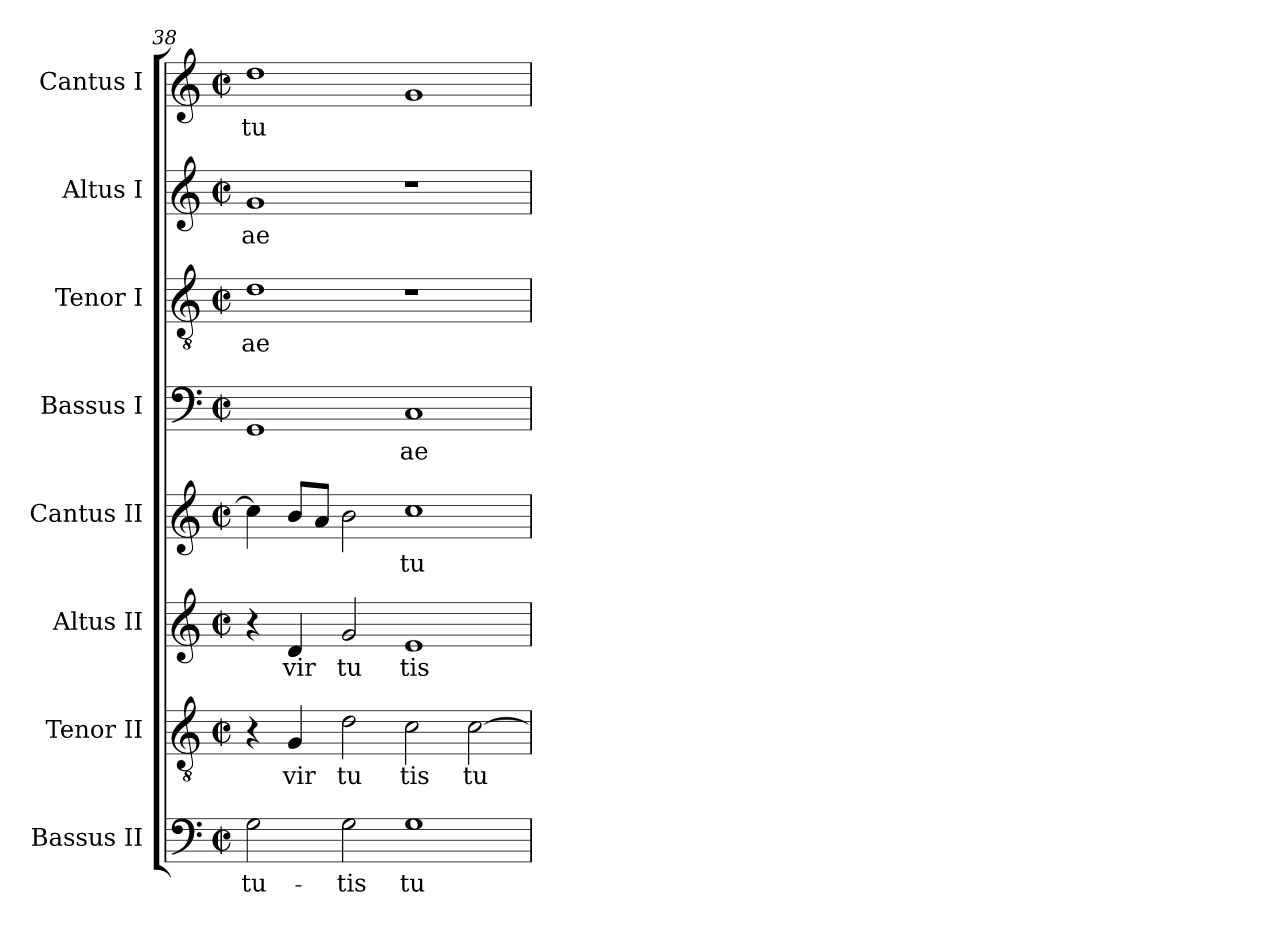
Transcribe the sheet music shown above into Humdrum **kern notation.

**kern	**text	**kern	**text	**kern	**text	**kern	**text	**kern	**text	**kern	**text	**kern	**text	**kern	**text
*part8	*part8	*part7	*part7	*part6	*part6	*part5	*part5	*part4	*part4	*part3	*part3	*part2	*part2	*part1	*part1
*staff8	*staff8	*staff7	*staff7	*staff6	*staff6	*staff5	*staff5	*staff4	*staff4	*staff3	*staff3	*staff2	*staff2	*staff1	*staff1
*I"Bassus II	*	*I"Tenor II	*	*I"Altus II	*	*I"Cantus II	*	*I"Bassus I	*	*I"Tenor I	*	*I"Altus I	*	*I"Cantus I	*
*clefF4	*	*clefGv2	*	*clefG2	*	*clefG2	*	*clefF4	*	*clefGv2	*	*clefG2	*	*clefG2	*
*M2/2	*	*M2/2	*	*M2/2	*	*M2/2	*	*M2/2	*	*M2/2	*	*M2/2	*	*M2/2	*
*met(c|)	*	*met(c|)	*	*met(c|)	*	*met(c|)	*	*met(c|)	*	*met(c|)	*	*met(c|)	*	*met(c|)	*
=38	=38	=38	=38	=38	=38	=38	=38	=38	=38	=38	=38	=38	=38	=38	=38
!	!LO:LY:b:cj	!	!	!	!	!	!	!	!	!	!LO:LY:b:cj	!	!LO:LY:b:cj	!	!LO:LY:b:cj
2G\	-tu-	4r	.	4r	.	4cc\]	.	1GG	.	1d	ae	1g	-ae	1dd	tu
!	!	!	!LO:LY:b:cj	!	!LO:LY:b:cj	!	!	!	!	!	!	!	!	!	!
.	.	4G/	vir	4d/	vir	8b/L	.	.	.	.	.	.	.	.	.
.	.	.	.	.	.	8a/J	.	.	.	.	.	.	.	.	.
!	!LO:LY:b:cj	!	!LO:LY:b:cj	!	!LO:LY:b:cj	!	!	!	!	!	!	!	!	!	!
2G\	-tis	2d\	tu	2g/	tu	2b\	.	.	.	.	.	.	.	.	.
!	!LO:LY:b:cj	!	!LO:LY:b:cj	!	!LO:LY:b:cj	!	!LO:LY:b:cj	!	!LO:LY:b:cj	!	!	!	!	!	!
1G	tu-	2c\	tis	1e	tis	1cc	tu-	1C	ae	1r	.	1r	.	1g	.
!	!	!	!LO:LY:b:cj	!	!	!	!	!	!	!	!	!	!	!	!
.	.	[>2c\	tu	.	.	.	.	.	.	.	.	.	.	.	.
=	=	=	=	=	=	=	=	=	=	=	=	=	=	=	=
*-	*-	*-	*-	*-	*-	*-	*-	*-	*-	*-	*-	*-	*-	*-	*-
